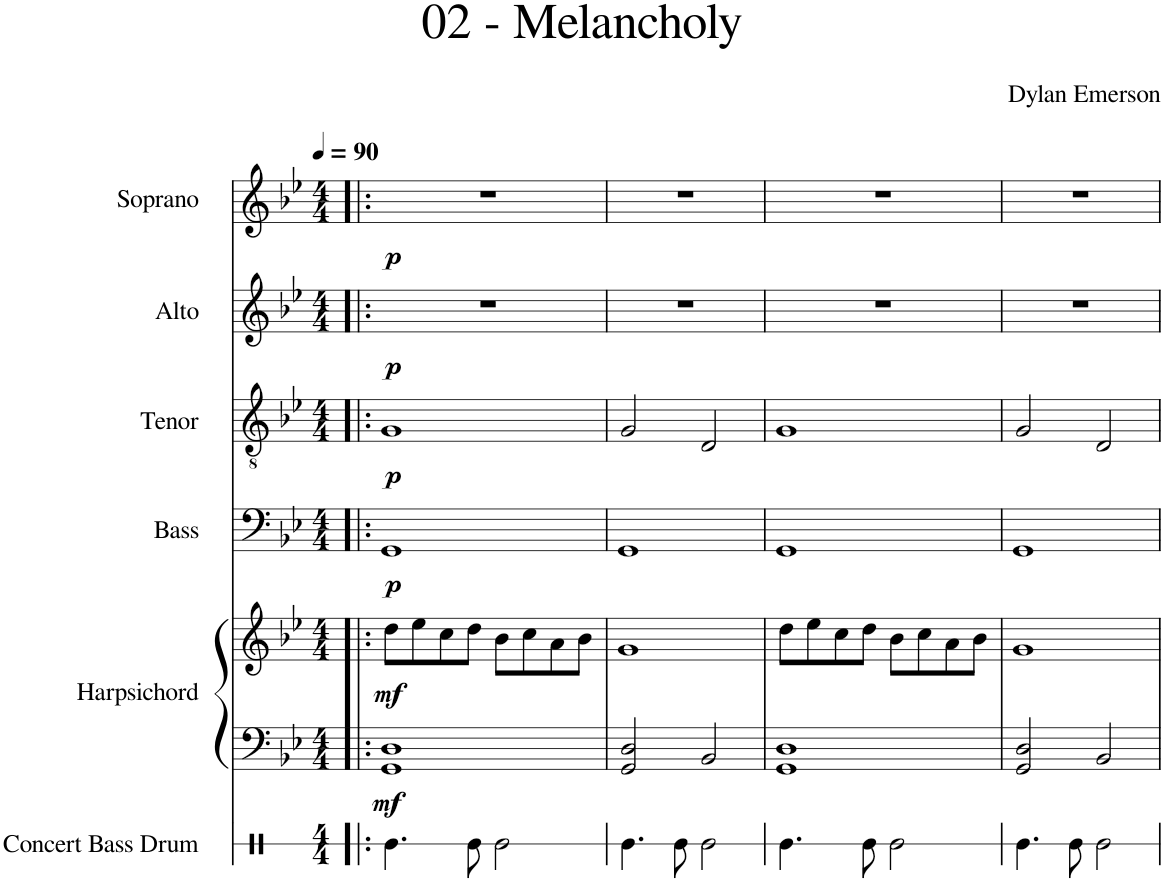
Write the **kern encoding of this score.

**kern	**kern	**kern	**dynam	**kern	**dynam	**kern	**dynam	**kern	**dynam	**kern	**dynam
*part6	*part5	*part5	*part5	*part4	*part4	*part3	*part3	*part2	*part2	*part1	*part1
*staff7	*staff6	*staff5	*staff5/6	*staff4	*staff4	*staff3	*staff3	*staff2	*staff2	*staff1	*staff1
*I"Concert Bass Drum	*I"Harpsichord	*	*	*I"Bass	*	*I"Tenor	*	*I"Alto	*	*I"Soprano	*
*I'Con. BD	*I'Hch.	*	*	*I'B.	*	*I'T.	*	*I'A.	*	*I'S.	*
*stria1	*	*	*	*	*	*	*	*	*	*	*
*clefX	*clefF4	*clefG2	*	*clefF4	*	*clefGv2	*	*clefG2	*	*clefG2	*
*k[]	*k[b-e-]	*k[b-e-]	*	*k[b-e-]	*	*k[b-e-]	*	*k[b-e-]	*	*k[b-e-]	*
*M4/4	*M4/4	*M4/4	*	*M4/4	*	*M4/4	*	*M4/4	*	*M4/4	*
*MM90	*MM90	*MM90	*	*MM90	*	*MM90	*	*MM90	*	*MM90	*
=1!|:	=1!|:	=1!|:	=1!|:	=1!|:	=1!|:	=1!|:	=1!|:	=1!|:	=1!|:	=1!|:	=1!|:
!	!	!	!LO:DY:b=2	!	!	!	!	!	!	!	!
!	!	!	!LO:DY:n=1:b	!	!LO:DY:b	!	!LO:DY:b	!	!LO:DY:b	!	!LO:DY:b
4.Re\	1GG 1D	8dd\L	mf mf	1GG	p	1G	p	1r	p	1r	p
.	.	8ee-\	.	.	.	.	.	.	.	.	.
.	.	8cc\	.	.	.	.	.	.	.	.	.
8Re\	.	8dd\J	.	.	.	.	.	.	.	.	.
2Re\	.	8b-\L	.	.	.	.	.	.	.	.	.
.	.	8cc\	.	.	.	.	.	.	.	.	.
.	.	8a\	.	.	.	.	.	.	.	.	.
.	.	8b-\J	.	.	.	.	.	.	.	.	.
=2	=2	=2	=2	=2	=2	=2	=2	=2	=2	=2	=2
4.Re\	2GG/ 2D/	1g	.	1GG	.	2G/	.	1r	.	1r	.
8Re\	.	.	.	.	.	.	.	.	.	.	.
2Re\	2BB-/	.	.	.	.	2D/	.	.	.	.	.
=3	=3	=3	=3	=3	=3	=3	=3	=3	=3	=3	=3
4.Re\	1GG 1D	8dd\L	.	1GG	.	1G	.	1r	.	1r	.
.	.	8ee-\	.	.	.	.	.	.	.	.	.
.	.	8cc\	.	.	.	.	.	.	.	.	.
8Re\	.	8dd\J	.	.	.	.	.	.	.	.	.
2Re\	.	8b-\L	.	.	.	.	.	.	.	.	.
.	.	8cc\	.	.	.	.	.	.	.	.	.
.	.	8a\	.	.	.	.	.	.	.	.	.
.	.	8b-\J	.	.	.	.	.	.	.	.	.
=4	=4	=4	=4	=4	=4	=4	=4	=4	=4	=4	=4
4.Re\	2GG/ 2D/	1g	.	1GG	.	2G/	.	1r	.	1r	.
8Re\	.	.	.	.	.	.	.	.	.	.	.
2Re\	2BB-/	.	.	.	.	2D/	.	.	.	.	.
=	=	=	=	=	=	=	=	=	=	=	=
*-	*-	*-	*-	*-	*-	*-	*-	*-	*-	*-	*-
